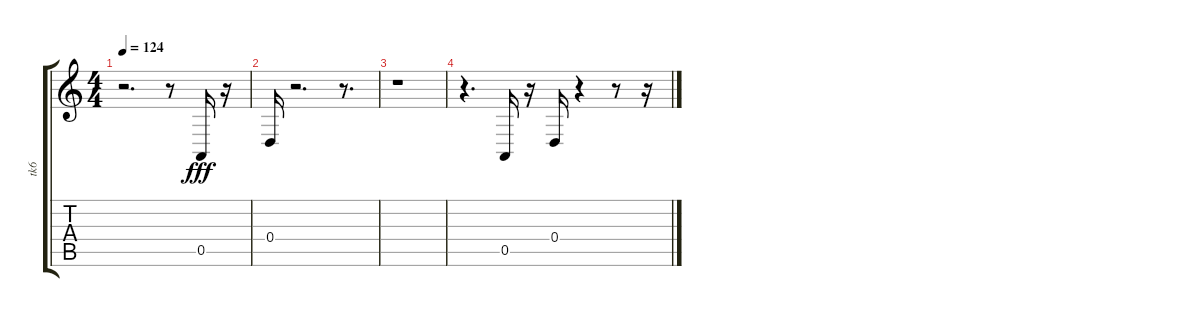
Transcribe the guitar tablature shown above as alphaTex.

\track ("tk6" "tk6") {instrument timpani}
\staff {score tabs}
\tuning (E4 B3 G3 D3 A2 E2) {hide}
\ts (4 4)
\tempo 124
\clef g2
\ks c
r.2{d dy fff} r.8 0.5.16{balance 4} r.16 |
0.4.16{balance 12} r.2{d} r.8{d} |
r.1 |
r.4{d} 0.5.16{balance 4} r.16 0.4.16{balance 12} r.4 r.8 r.16
